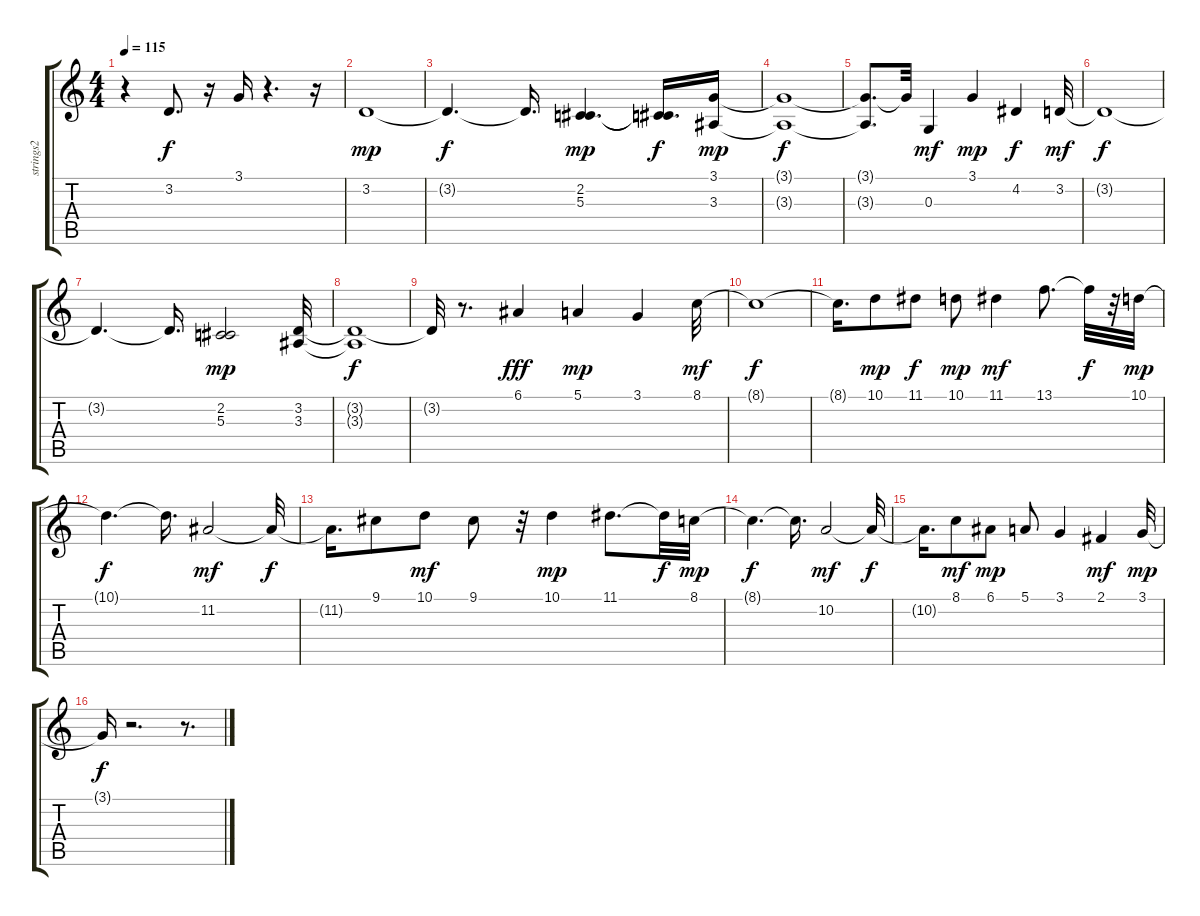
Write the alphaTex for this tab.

\track ("strings2" "strings2") {instrument stringensemble2}
\staff {score tabs}
\tuning (E4 B3 G3 D3 A2 E2) {hide}
\ts (4 4)
\tempo 115
\clef g2
\ks c
r.4{dy mf} 3.2.8{d dy f} r.16 3.1.16 r.4{d} r.16 |
3.2.1{dy mp} |
3.2{t}.4{d dy f} 3.2{t}.16{d} (2.2 5.3).4{d dy mp} (2.2{t} 5.3{t}).16{d dy f} (3.1 3.3).16{dy mp} |
(3.1{t} 3.3{t}).1{dy f} |
(3.1{t} 3.3{t}).8{d} 3.1{t}.32 0.3.4{dy mf} 3.1.4{dy mp} 4.2.4{dy f} 3.2.32{dy mf} |
3.2{t}.1{dy f} |
3.2{t}.4{d} 3.2{t}.16{d} (2.2 5.3).2{dy mp} (3.2 3.3).32 |
(3.2{t} 3.3{t}).1{dy f} |
3.2{t}.32 r.8{d} 6.1.4{dy fff} 5.1.4{dy mp} 3.1.4 8.1.32{dy mf} |
8.1{t}.1{dy f} |
8.1{t}.16{d} 10.1.8{dy mp} 11.1.8{dy f} 10.1.8{dy mp} 11.1.4{dy mf} 13.1.8{d} 13.1{t}.32{dy f} r.32 10.1.32{dy mp} |
10.1{t}.4{d dy f} 10.1{t}.16{d} 11.2.2{dy mf} 11.2{t}.32{dy f} |
11.2{t}.16{d} 9.1.8 10.1.8{dy mf} 9.1.8 r.32 10.1.4{dy mp} 11.1.8{d} 11.1{t}.32{dy f} 8.1.32{dy mp} |
8.1{t}.4{d dy f} 8.1{t}.16{d} 10.2.2{dy mf} 10.2{t}.32{dy f} |
10.2{t}.16{d} 8.1.8{dy mf} 6.1.8{dy mp} 5.1.8 3.1.4 2.1.4{dy mf} 3.1.32{dy mp} |
3.1{t}.16{dy f} r.2{d} r.8{d}
